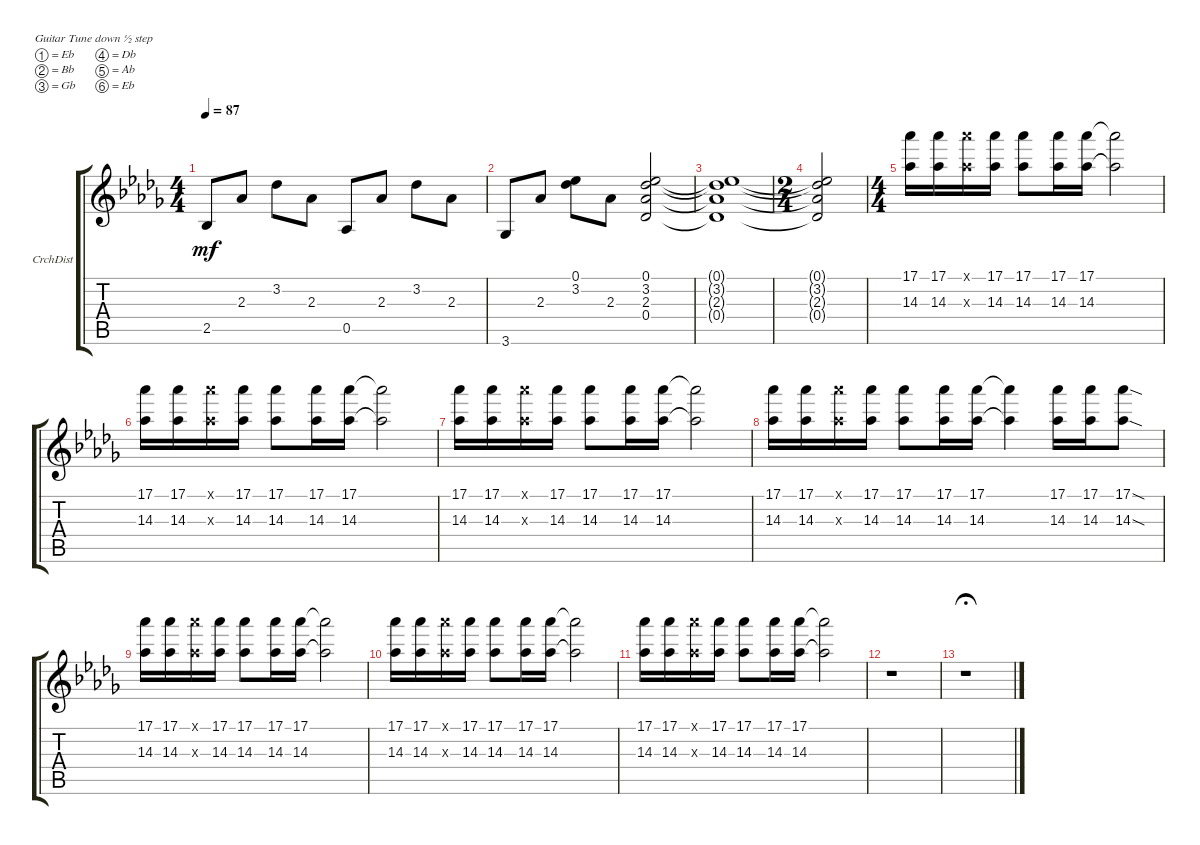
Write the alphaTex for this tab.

\bracketExtendMode groupsimilarinstruments
\firstSystemTrackNameOrientation horizontal
\otherSystemsTrackNameOrientation horizontal
\track ("E-Guitar (Crunch&Dist)(Lead)" "CrchDist") {multiBarRest instrument distortionguitar}
\staff {score tabs}
\tuning (Eb4 Bb3 Gb3 Db3 Ab2 Eb2)
\ts (4 4)
\tempo 87
\clef g2
\ks db
2.5.8{dy mf} 2.3.8 3.2.8 2.3.8 0.5.8 2.3.8 3.2.8 2.3.8 |
3.6.8 2.3.8 (3.2 0.1).8 2.3.8 (0.1 3.2 2.3 0.4).2 |
(0.1{t} 3.2{t} 2.3{t} 0.4{t}).1 |
\ts (2 4)
(0.1{t} 3.2{t} 2.3{t} 0.4{t}).2 |
\ts (4 4)
(17.1 14.3).16 (17.1 14.3).16 (17.1{x} 14.3{x}).16 (17.1 14.3).16 (17.1 14.3).8 (17.1 14.3).16 (17.1 14.3).16 (17.1{t} 14.3{t}).2 |
(17.1 14.3).16 (17.1 14.3).16 (17.1{x} 14.3{x}).16 (17.1 14.3).16 (17.1 14.3).8 (17.1 14.3).16 (17.1 14.3).16 (17.1{t} 14.3{t}).2 |
(17.1 14.3).16 (17.1 14.3).16 (17.1{x} 14.3{x}).16 (17.1 14.3).16 (17.1 14.3).8 (17.1 14.3).16 (17.1 14.3).16 (17.1{t} 14.3{t}).2 |
(17.1 14.3).16 (17.1 14.3).16 (17.1{x} 14.3{x}).16 (17.1 14.3).16 (17.1 14.3).8 (17.1 14.3).16 (17.1 14.3).16 (17.1{t} 14.3{t}).4 (17.1 14.3).16 (17.1 14.3).16 (17.1{sod} 14.3{sod}).8 |
(17.1 14.3).16 (17.1 14.3).16 (17.1{x} 14.3{x}).16 (17.1 14.3).16 (17.1 14.3).8 (17.1 14.3).16 (17.1 14.3).16 (17.1{t} 14.3{t}).2 |
(17.1 14.3).16 (17.1 14.3).16 (17.1{x} 14.3{x}).16 (17.1 14.3).16 (17.1 14.3).8 (17.1 14.3).16 (17.1 14.3).16 (17.1{t} 14.3{t}).2 |
(17.1 14.3).16 (17.1 14.3).16 (17.1{x} 14.3{x}).16 (17.1 14.3).16 (17.1 14.3).8 (17.1 14.3).16 (17.1 14.3).16 (17.1{t} 14.3{t}).2 |
r.1 |
r.1{fermata (medium 0.5)}
